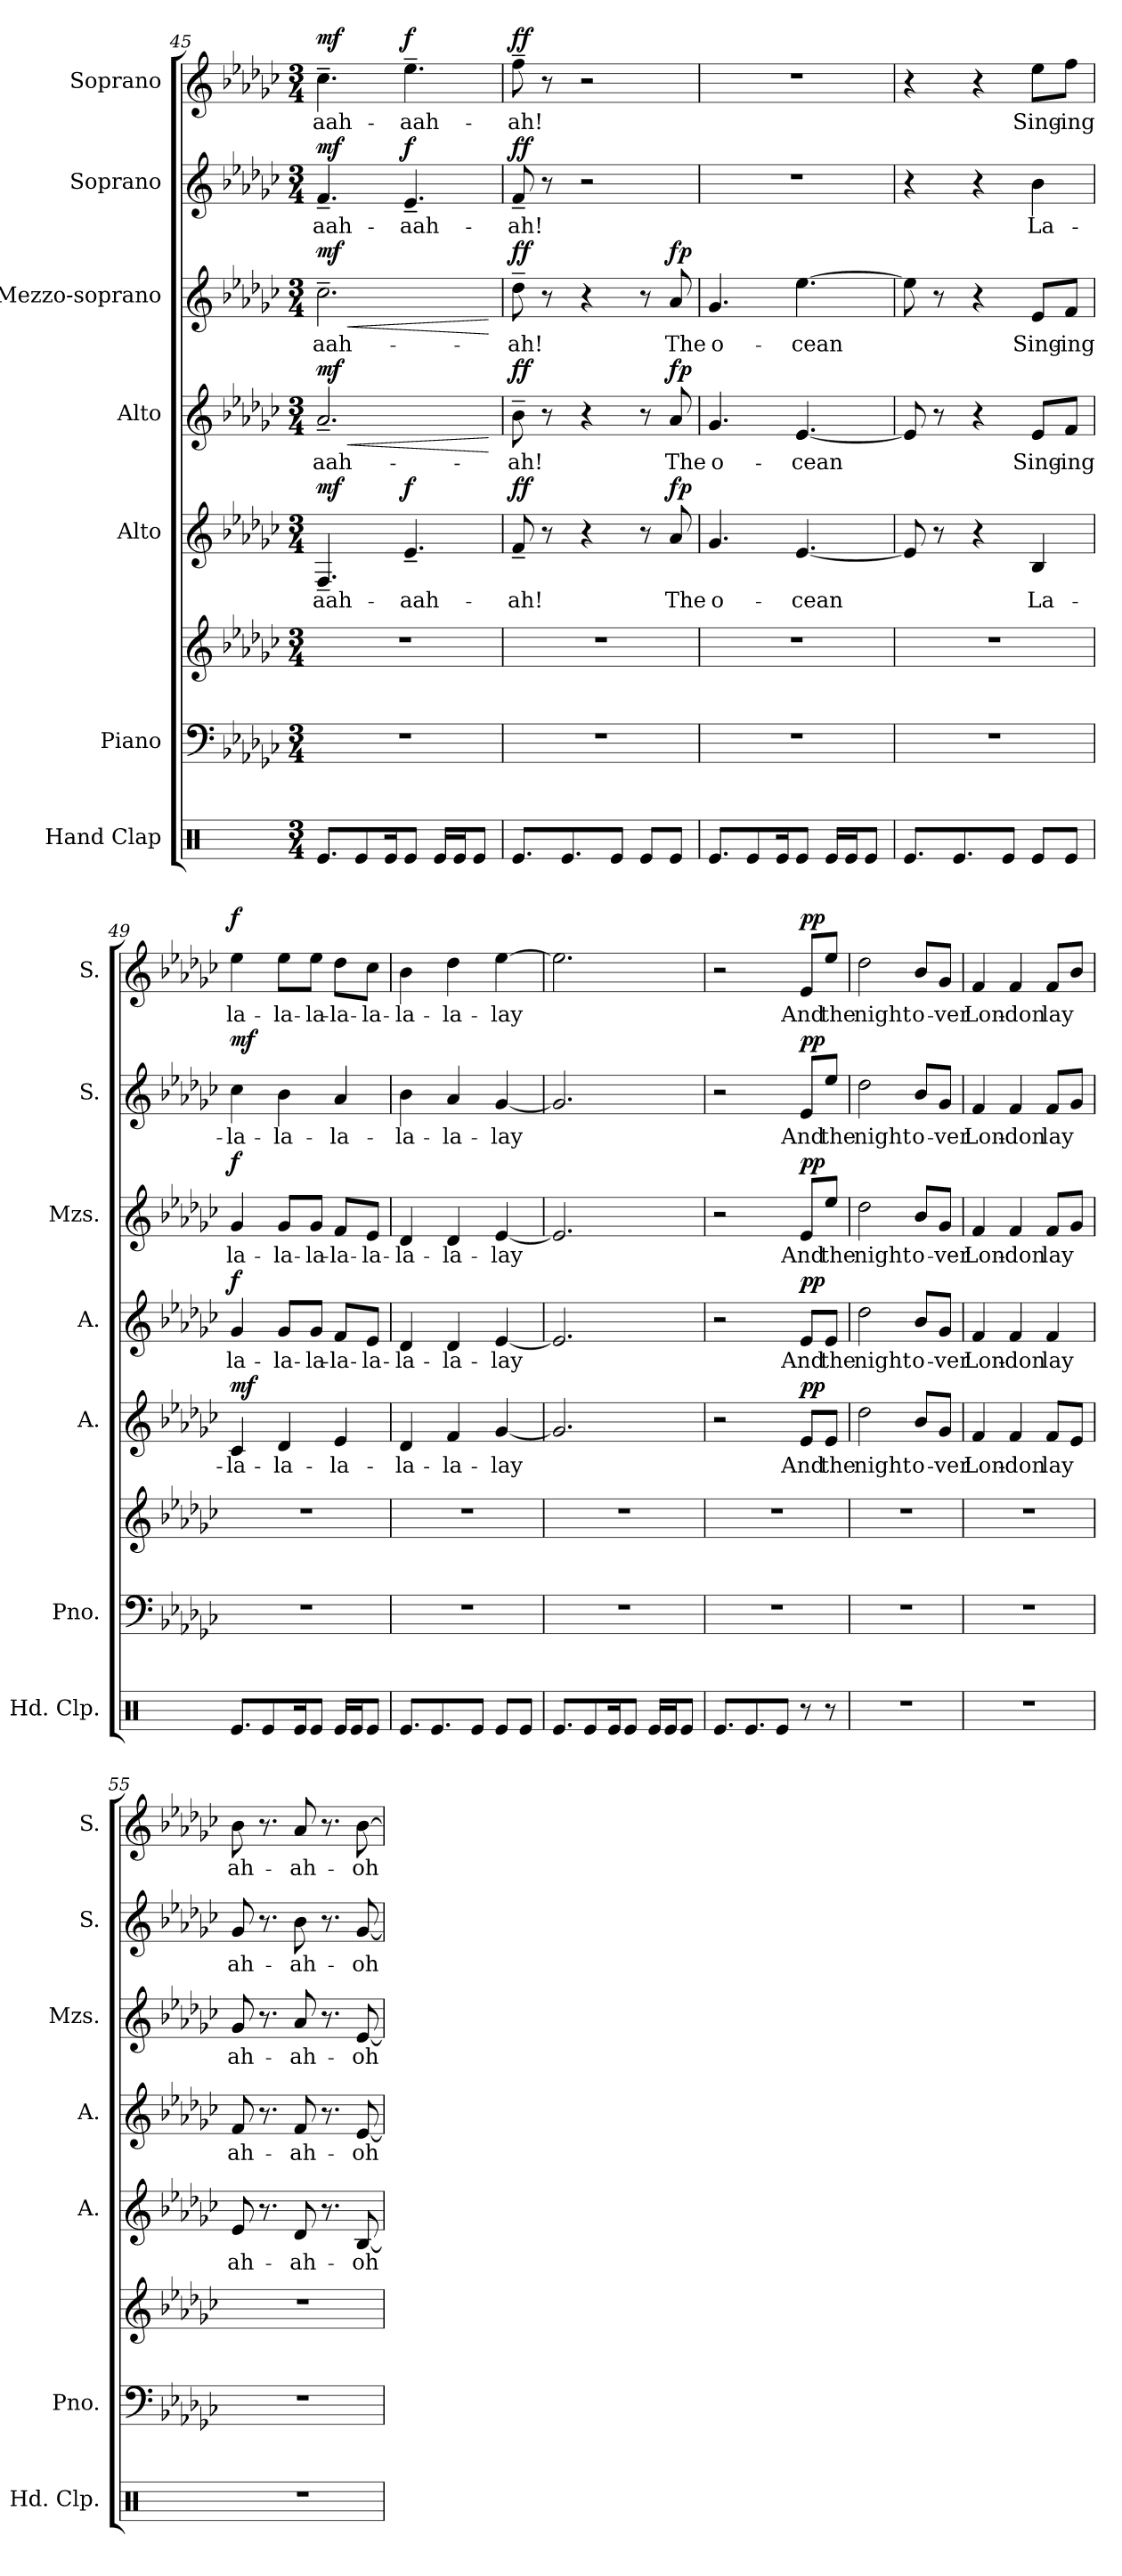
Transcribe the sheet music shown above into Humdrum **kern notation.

**kern	**kern	**kern	**kern	**text	**dynam	**kern	**text	**dynam	**kern	**text	**dynam	**kern	**text	**dynam	**kern	**text	**dynam
*part7	*part6	*part6	*part5	*part5	*part5	*part4	*part4	*part4	*part3	*part3	*part3	*part2	*part2	*part2	*part1	*part1	*part1
*staff8	*staff7	*staff6	*staff5	*staff5	*staff5	*staff4	*staff4	*staff4	*staff3	*staff3	*staff3	*staff2	*staff2	*staff2	*staff1	*staff1	*staff1
*I"Hand Clap	*I"Piano	*	*I"Alto	*	*	*I"Alto	*	*	*I"Mezzo-soprano	*	*	*I"Soprano	*	*	*I"Soprano	*	*
*I'Hd. Clp.	*I'Pno.	*	*I'A.	*	*	*I'A.	*	*	*I'Mzs.	*	*	*I'S.	*	*	*I'S.	*	*
!!LO:PB:g=z
*clefX	*clefF4	*clefG2	*clefG2	*	*	*clefG2	*	*	*clefG2	*	*	*clefG2	*	*	*clefG2	*	*
*k[]	*k[b-e-a-d-g-c-]	*k[b-e-a-d-g-c-]	*k[b-e-a-d-g-c-]	*	*	*k[b-e-a-d-g-c-]	*	*	*k[b-e-a-d-g-c-]	*	*	*k[b-e-a-d-g-c-]	*	*	*k[b-e-a-d-g-c-]	*	*
*M3/4	*M3/4	*M3/4	*M3/4	*	*	*M3/4	*	*	*M3/4	*	*	*M3/4	*	*	*M3/4	*	*
=45	=45	=45	=45	=45	=45	=45	=45	=45	=45	=45	=45	=45	=45	=45	=45	=45	=45
!	!	!	!	!LO:LY:b	!LO:DY:a	!	!LO:LY:b	!LO:HP:b	!	!LO:LY:b	!LO:HP:b	!	!LO:LY:b	!	!	!LO:LY:b	!
!	!	!	!	!	!	!	!	!LO:DY:n=1:a	!	!	!LO:DY:n=1:a	!	!	!LO:DY:a	!	!	!LO:DY:a
8.Re/L	2.r	2.r	4.F~/	aah-	mf	2.a-~/	aah-	< mf	2.cc-~\	aah-	< mf	4.f~/	aah-	mf	4.cc-~\	aah-	mf
8Re/	.	.	.	.	.	.	.	.	.	.	.	.	.	.	.	.	.
16Re/K	.	.	.	.	.	.	.	.	.	.	.	.	.	.	.	.	.
!	!	!	!	!LO:LY:b	!LO:DY:a	!	!	!	!	!	!	!	!LO:LY:b	!LO:DY:a	!	!LO:LY:b	!LO:DY:a
8Re/J	.	.	4.e-~/	-aah-	f	.	.	.	.	.	.	4.e-~/	-aah-	f	4.ee-~\	-aah-	f
16Re/LL	.	.	.	.	.	.	.	.	.	.	.	.	.	.	.	.	.
16Re/J	.	.	.	.	.	.	.	.	.	.	.	.	.	.	.	.	.
8Re/J	.	.	.	.	.	.	.	.	.	.	.	.	.	.	.	.	.
.	.	.	.	.	.	.	.	[	.	.	[	.	.	.	.	.	.
=46	=46	=46	=46	=46	=46	=46	=46	=46	=46	=46	=46	=46	=46	=46	=46	=46	=46
!	!	!	!	!LO:LY:b	!LO:DY:a	!	!LO:LY:b	!LO:DY:a	!	!LO:LY:b	!LO:DY:a	!	!LO:LY:b	!LO:DY:a	!	!LO:LY:b	!LO:DY:a
8.Re/L	2.r	2.r	8f~/	-ah!	ff	8b-~\	-ah!	ff	8dd-~\	-ah!	ff	8f~/	-ah!	ff	8ff~\	-ah!	ff
.	.	.	8r	.	.	8r	.	.	8r	.	.	8r	.	.	8r	.	.
8.Re/	.	.	.	.	.	.	.	.	.	.	.	.	.	.	.	.	.
.	.	.	4r	.	.	4r	.	.	4r	.	.	2r	.	.	2r	.	.
8Re/J	.	.	.	.	.	.	.	.	.	.	.	.	.	.	.	.	.
8Re/L	.	.	8r	.	.	8r	.	.	8r	.	.	.	.	.	.	.	.
!	!	!	!	!LO:LY:b	!LO:DY:a	!	!LO:LY:b	!LO:DY:a	!	!LO:LY:b	!LO:DY:a	!	!	!	!	!	!
8Re/J	.	.	8a-/	The	fp	8a-/	The	fp	8a-/	The	fp	.	.	.	.	.	.
=47	=47	=47	=47	=47	=47	=47	=47	=47	=47	=47	=47	=47	=47	=47	=47	=47	=47
!	!	!	!	!LO:LY:b	!	!	!LO:LY:b	!	!	!LO:LY:b	!	!	!	!	!	!	!
8.Re/L	2.r	2.r	4.g-/	o-	.	4.g-/	o-	.	4.g-/	o-	.	2.r	.	.	2.r	.	.
8Re/	.	.	.	.	.	.	.	.	.	.	.	.	.	.	.	.	.
16Re/K	.	.	.	.	.	.	.	.	.	.	.	.	.	.	.	.	.
!	!	!	!	!LO:LY:b	!	!	!LO:LY:b	!	!	!LO:LY:b	!	!	!	!	!	!	!
8Re/J	.	.	[4.e-/	-cean	.	[4.e-/	-cean	.	[4.ee-\	-cean	.	.	.	.	.	.	.
16Re/LL	.	.	.	.	.	.	.	.	.	.	.	.	.	.	.	.	.
16Re/J	.	.	.	.	.	.	.	.	.	.	.	.	.	.	.	.	.
8Re/J	.	.	.	.	.	.	.	.	.	.	.	.	.	.	.	.	.
=48	=48	=48	=48	=48	=48	=48	=48	=48	=48	=48	=48	=48	=48	=48	=48	=48	=48
8.Re/L	2.r	2.r	8e-/]	.	.	8e-/]	.	.	8ee-\]	.	.	4r	.	.	4r	.	.
.	.	.	8r	.	.	8r	.	.	8r	.	.	.	.	.	.	.	.
8.Re/	.	.	.	.	.	.	.	.	.	.	.	.	.	.	.	.	.
.	.	.	4r	.	.	4r	.	.	4r	.	.	4r	.	.	4r	.	.
8Re/J	.	.	.	.	.	.	.	.	.	.	.	.	.	.	.	.	.
!	!	!	!	!LO:LY:b	!	!	!LO:LY:b	!	!	!LO:LY:b	!	!	!LO:LY:b	!	!	!LO:LY:b	!
8Re/L	.	.	4B-/	La-	.	8e-/L	Sing-	.	8e-/L	Sing-	.	4b-\	La-	.	8ee-\L	Sing-	.
!	!	!	!	!	!	!	!LO:LY:b	!	!	!LO:LY:b	!	!	!	!	!	!LO:LY:b	!
8Re/J	.	.	.	.	.	8f/J	-ing	.	8f/J	-ing	.	.	.	.	8ff\J	-ing	.
!!LO:PB:g=z
=49	=49	=49	=49	=49	=49	=49	=49	=49	=49	=49	=49	=49	=49	=49	=49	=49	=49
!	!	!	!	!LO:LY:b	!LO:DY:a	!	!LO:LY:b	!LO:DY:a	!	!LO:LY:b	!LO:DY:a	!	!LO:LY:b	!LO:DY:a	!	!LO:LY:b	!LO:DY:a
8.Re/L	2.r	2.r	4c-/	-la-	mf	4g-/	la-	f	4g-/	la-	f	4cc-\	-la-	mf	4ee-\	la-	f
8Re/	.	.	.	.	.	.	.	.	.	.	.	.	.	.	.	.	.
!	!	!	!	!LO:LY:b	!	!	!LO:LY:b	!	!	!LO:LY:b	!	!	!LO:LY:b	!	!	!LO:LY:b	!
.	.	.	4d-/	-la-	.	8g-/L	-la-	.	8g-/L	-la-	.	4b-\	-la-	.	8ee-\L	-la-	.
16Re/K	.	.	.	.	.	.	.	.	.	.	.	.	.	.	.	.	.
!	!	!	!	!	!	!	!LO:LY:b	!	!	!LO:LY:b	!	!	!	!	!	!LO:LY:b	!
8Re/J	.	.	.	.	.	8g-/J	-la-	.	8g-/J	-la-	.	.	.	.	8ee-\J	-la-	.
!	!	!	!	!LO:LY:b	!	!	!LO:LY:b	!	!	!LO:LY:b	!	!	!LO:LY:b	!	!	!LO:LY:b	!
16Re/LL	.	.	4e-/	-la-	.	8f/L	-la-	.	8f/L	-la-	.	4a-/	-la-	.	8dd-\L	-la-	.
16Re/J	.	.	.	.	.	.	.	.	.	.	.	.	.	.	.	.	.
!	!	!	!	!	!	!	!LO:LY:b	!	!	!LO:LY:b	!	!	!	!	!	!LO:LY:b	!
8Re/J	.	.	.	.	.	8e-/J	-la-	.	8e-/J	-la-	.	.	.	.	8cc-\J	-la-	.
=50	=50	=50	=50	=50	=50	=50	=50	=50	=50	=50	=50	=50	=50	=50	=50	=50	=50
!	!	!	!	!LO:LY:b	!	!	!LO:LY:b	!	!	!LO:LY:b	!	!	!LO:LY:b	!	!	!LO:LY:b	!
8.Re/L	2.r	2.r	4d-/	-la-	.	4d-/	-la-	.	4d-/	-la-	.	4b-\	-la-	.	4b-\	-la-	.
8.Re/	.	.	.	.	.	.	.	.	.	.	.	.	.	.	.	.	.
!	!	!	!	!LO:LY:b	!	!	!LO:LY:b	!	!	!LO:LY:b	!	!	!LO:LY:b	!	!	!LO:LY:b	!
.	.	.	4f/	-la-	.	4d-/	-la-	.	4d-/	-la-	.	4a-/	-la-	.	4dd-\	-la-	.
8Re/J	.	.	.	.	.	.	.	.	.	.	.	.	.	.	.	.	.
!	!	!	!	!LO:LY:b	!	!	!LO:LY:b	!	!	!LO:LY:b	!	!	!LO:LY:b	!	!	!LO:LY:b	!
8Re/L	.	.	[4g-/	-lay	.	[4e-/	lay	.	[4e-/	lay	.	[4g-/	-lay	.	[4ee-\	-lay	.
8Re/J	.	.	.	.	.	.	.	.	.	.	.	.	.	.	.	.	.
=51	=51	=51	=51	=51	=51	=51	=51	=51	=51	=51	=51	=51	=51	=51	=51	=51	=51
8.Re/L	2.r	2.r	2.g-/]	.	.	2.e-/]	.	.	2.e-/]	.	.	2.g-/]	.	.	2.ee-\]	.	.
8Re/	.	.	.	.	.	.	.	.	.	.	.	.	.	.	.	.	.
16Re/K	.	.	.	.	.	.	.	.	.	.	.	.	.	.	.	.	.
8Re/J	.	.	.	.	.	.	.	.	.	.	.	.	.	.	.	.	.
16Re/LL	.	.	.	.	.	.	.	.	.	.	.	.	.	.	.	.	.
16Re/J	.	.	.	.	.	.	.	.	.	.	.	.	.	.	.	.	.
8Re/J	.	.	.	.	.	.	.	.	.	.	.	.	.	.	.	.	.
=52	=52	=52	=52	=52	=52	=52	=52	=52	=52	=52	=52	=52	=52	=52	=52	=52	=52
8.Re/L	2.r	2.r	2r	.	.	2r	.	.	2r	.	.	2r	.	.	2r	.	.
8.Re/	.	.	.	.	.	.	.	.	.	.	.	.	.	.	.	.	.
8Re/J	.	.	.	.	.	.	.	.	.	.	.	.	.	.	.	.	.
!	!	!	!	!LO:LY:b	!LO:DY:a	!	!LO:LY:b	!LO:DY:a	!	!LO:LY:b	!LO:DY:a	!	!LO:LY:b	!LO:DY:a	!	!LO:LY:b	!LO:DY:a
8r	.	.	8e-/L	And	pp	8e-/L	And	pp	8e-/L	And	pp	8e-/L	And	pp	8e-/L	And	pp
!	!	!	!	!LO:LY:b	!	!	!LO:LY:b	!	!	!LO:LY:b	!	!	!LO:LY:b	!	!	!LO:LY:b	!
8r	.	.	8e-/J	the	.	8e-/J	the	.	8ee-/J	the	.	8ee-/J	the	.	8ee-/J	the	.
=53	=53	=53	=53	=53	=53	=53	=53	=53	=53	=53	=53	=53	=53	=53	=53	=53	=53
!	!	!	!	!LO:LY:b	!	!	!LO:LY:b	!	!	!LO:LY:b	!	!	!LO:LY:b	!	!	!LO:LY:b	!
2.r	2.r	2.r	2dd-\	night	.	2dd-\	night	.	2dd-\	night	.	2dd-\	night	.	2dd-\	night	.
!	!	!	!	!LO:LY:b	!	!	!LO:LY:b	!	!	!LO:LY:b	!	!	!LO:LY:b	!	!	!LO:LY:b	!
.	.	.	8b-/L	o-	.	8b-/L	o-	.	8b-/L	o-	.	8b-/L	o-	.	8b-/L	o-	.
!	!	!	!	!LO:LY:b	!	!	!LO:LY:b	!	!	!LO:LY:b	!	!	!LO:LY:b	!	!	!LO:LY:b	!
.	.	.	8g-/J	-ver	.	8g-/J	-ver	.	8g-/J	-ver	.	8g-/J	-ver	.	8g-/J	-ver	.
!!LO:PB:g=z
=54	=54	=54	=54	=54	=54	=54	=54	=54	=54	=54	=54	=54	=54	=54	=54	=54	=54
!	!	!	!	!LO:LY:b	!	!	!LO:LY:b	!	!	!LO:LY:b	!	!	!LO:LY:b	!	!	!LO:LY:b	!
2.r	2.r	2.r	4f/	Lon-	.	4f/	Lon-	.	4f/	Lon-	.	4f/	Lon-	.	4f/	Lon-	.
!	!	!	!	!LO:LY:b	!	!	!LO:LY:b	!	!	!LO:LY:b	!	!	!LO:LY:b	!	!	!LO:LY:b	!
.	.	.	4f/	-don	.	4f/	-don	.	4f/	-don	.	4f/	-don	.	4f/	-don	.
!	!	!	!	!LO:LY:b	!	!	!LO:LY:b	!	!	!LO:LY:b	!	!	!LO:LY:b	!	!	!LO:LY:b	!
.	.	.	8f/L	lay	.	4f/	lay	.	8f/L	lay	.	8f/L	lay	.	8f/L	lay	.
.	.	.	8e-/J	.	.	.	.	.	8g-/J	.	.	8g-/J	.	.	8b-/J	.	.
=55	=55	=55	=55	=55	=55	=55	=55	=55	=55	=55	=55	=55	=55	=55	=55	=55	=55
!	!	!	!	!LO:LY:b	!	!	!LO:LY:b	!	!	!LO:LY:b	!	!	!LO:LY:b	!	!	!LO:LY:b	!
2.r	2.r	2.r	8e-/	ah-	.	8f/	ah-	.	8g-/	ah-	.	8g-/	ah-	.	8b-\	ah-	.
.	.	.	8.r	.	.	8.r	.	.	8.r	.	.	8.r	.	.	8.r	.	.
!	!	!	!	!LO:LY:b	!	!	!LO:LY:b	!	!	!LO:LY:b	!	!	!LO:LY:b	!	!	!LO:LY:b	!
.	.	.	8d-/	-ah-	.	8f/	-ah-	.	8a-/	-ah-	.	8b-\	-ah-	.	8a-/	-ah-	.
.	.	.	8.r	.	.	8.r	.	.	8.r	.	.	8.r	.	.	8.r	.	.
!	!	!	!	!LO:LY:b	!	!	!LO:LY:b	!	!	!LO:LY:b	!	!	!LO:LY:b	!	!	!LO:LY:b	!
.	.	.	[8B-/	-oh	.	[8e-/	-oh	.	[8e-/	-oh	.	[8g-/	-oh	.	[8b-\	-oh	.
=	=	=	=	=	=	=	=	=	=	=	=	=	=	=	=	=	=
*-	*-	*-	*-	*-	*-	*-	*-	*-	*-	*-	*-	*-	*-	*-	*-	*-	*-
